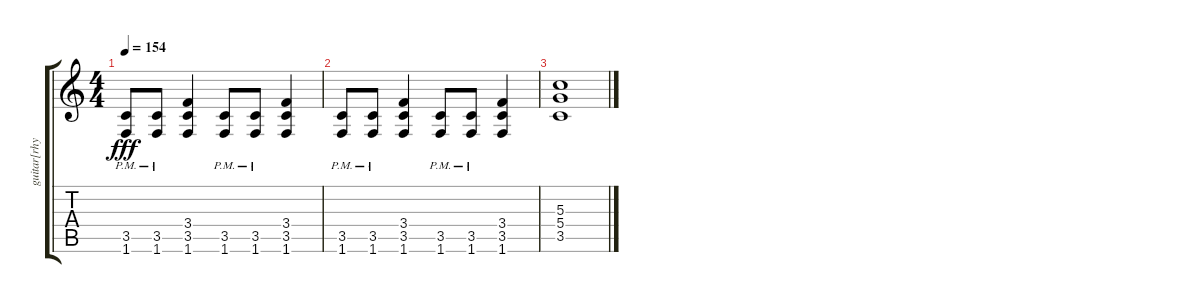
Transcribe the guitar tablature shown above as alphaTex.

\track ("guitar[rhythm]" "guitar[rhy") {instrument overdrivenguitar}
\staff {score tabs}
\tuning (E4 B3 G3 D3 A2 E2) {hide}
\ts (4 4)
\tempo 154
\clef g2
\ks c
(3.5{pm} 1.6{pm}).8{dy fff} (3.5{pm} 1.6{pm}).8 (3.4 3.5 1.6).4 (3.5{pm} 1.6{pm}).8 (3.5{pm} 1.6{pm}).8 (3.4 3.5 1.6).4 |
(3.5{pm} 1.6{pm}).8 (3.5{pm} 1.6{pm}).8 (3.4 3.5 1.6).4 (3.5{pm} 1.6{pm}).8 (3.5{pm} 1.6{pm}).8 (3.4 3.5 1.6).4 |
(5.3 5.4 3.5).1
